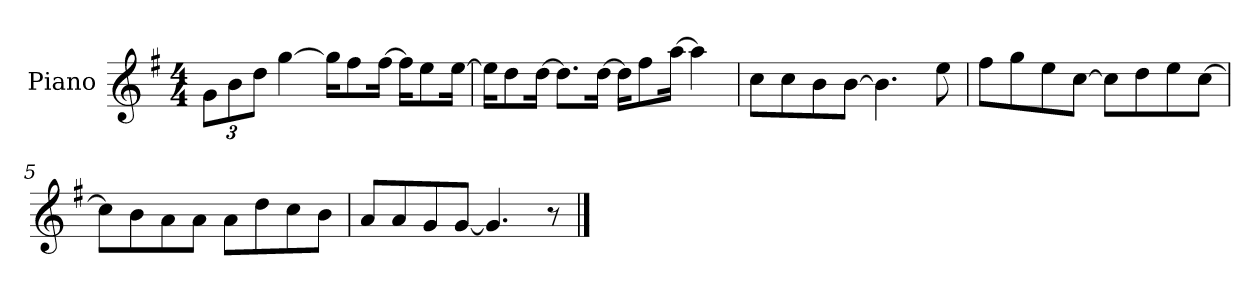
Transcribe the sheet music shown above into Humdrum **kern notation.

**kern
*part1
*staff1
*I"Piano
*I'P-no
*clefG2
*k[f#]
*M4/4
*MM90
*Xbrackettup
=1
12g\L
12b\
12dd\J
[4gg\
16gg\KL]
8ff#\
[16ff#\Jk
16ff#\KL]
8ee\
[16ee\Jk
=2
16ee\KL]
8dd\
[16dd\Jk
8.dd\L]
[16dd\Jk
16dd\KL]
8ff#\
[16aa\Jk
4aa\]
=3
8cc\L
8cc\
8b\
[8b\J
4.b\]
8ee\
=4
8ff#\L
8gg\
8ee\
[8cc\J
8cc\L]
8dd\
8ee\
[8cc\J
!!LO:LB:g=z
=5
8cc\L]
8b\
8a\
8a\J
8a\L
8dd\
8cc\
8b\J
=6
8a/L
8a/
8g/
[8g/J
4.g/]
8r
==
*-
